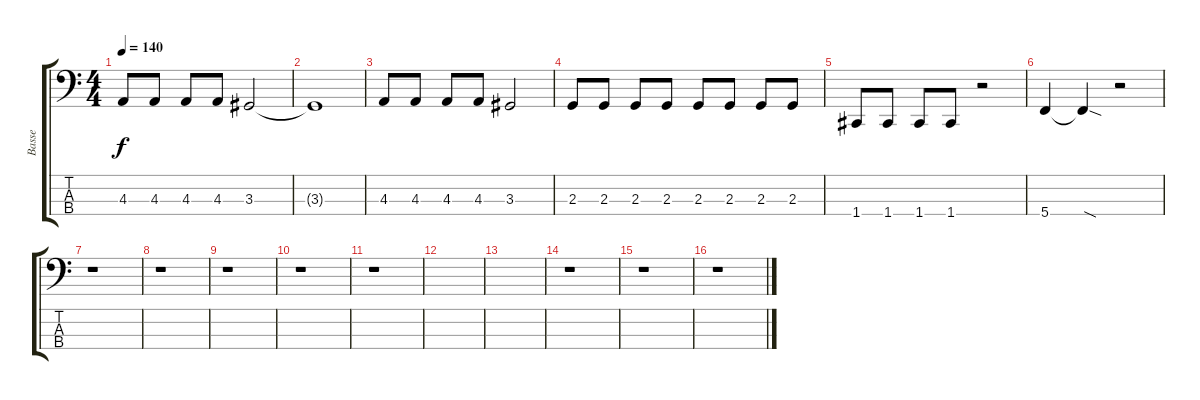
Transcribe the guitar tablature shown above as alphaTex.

\track ("Basse" "Basse") {instrument electricbassfinger}
\staff {score tabs}
\tuning (Eb2 Bb1 F1 C1) {hide}
\ts (4 4)
\tempo 140
\clef f4
\ks c
4.3.8{dy f} 4.3.8 4.3.8 4.3.8 3.3.2 |
3.3{t}.1 |
4.3.8 4.3.8 4.3.8 4.3.8 3.3.2 |
2.3.8 2.3.8 2.3.8 2.3.8 2.3.8 2.3.8 2.3.8 2.3.8 |
1.4.8 1.4.8 1.4.8 1.4.8 r.2 |
5.4.4 5.4{sod t}.4 r.2 |
r.1 |
r.1 |
r.1 |
r.1 |
r.1 |
|
|
r.1 |
r.1 |
r.1
